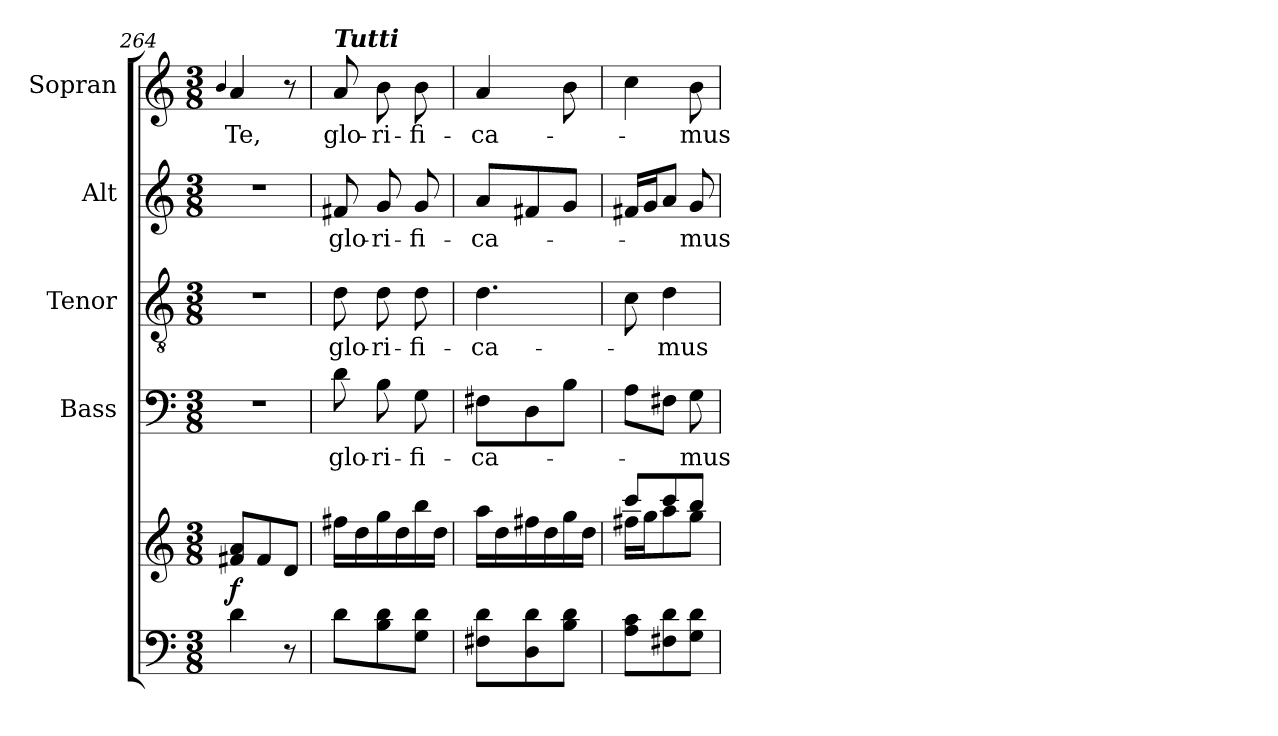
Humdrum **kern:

**kern	**kern	**dynam	**kern	**text	**kern	**text	**kern	**text	**kern	**text
*part5	*part5	*part5	*part4	*part4	*part3	*part3	*part2	*part2	*part1	*part1
*staff6	*staff5	*staff5/6	*staff4	*staff4	*staff3	*staff3	*staff2	*staff2	*staff1	*staff1
*	*	*	*I"Bass	*	*I"Tenor	*	*I"Alt	*	*I"Sopran	*
*	*	*	*I'B.	*	*I'T.	*	*I'A.	*	*I'S.	*
*clefF4	*clefG2	*	*clefF4	*	*clefGv2	*	*clefG2	*	*clefG2	*
*k[]	*k[]	*	*k[]	*	*k[]	*	*k[]	*	*k[]	*
*C:	*C:	*	*C:	*	*C:	*	*C:	*	*C:	*
*M3/8	*M3/8	*	*M3/8	*	*M3/8	*	*M3/8	*	*M3/8	*
=264	=264	=264	=264	=264	=264	=264	=264	=264	=264	=264
.	.	.	.	.	.	.	.	.	4qqb/	.
!	!	!LO:DY:b	!	!	!	!	!	!	!	!LO:LY:b
4d\	8f#X/ 8a/L	f	4.r	.	4.r	.	4.r	.	4a/	Te,
.	8f#/	.	.	.	.	.	.	.	.	.
8r	8d/J	.	.	.	.	.	.	.	8r	.
=265	=265	=265	=265	=265	=265	=265	=265	=265	=265	=265
!	!	!	!	!	!	!	!	!	!LO:TX:a:Bi:t=Tutti	!
!	!	!	!	!LO:LY:b	!	!LO:LY:b	!	!LO:LY:b	!	!LO:LY:b
8d\L	16ff#X\LL	.	8d\	glo-	8d\	glo-	8f#X/	glo-	8a/	glo-
.	16dd\	.	.	.	.	.	.	.	.	.
!	!	!	!	!LO:LY:b	!	!LO:LY:b	!	!LO:LY:b	!	!LO:LY:b
8B\ 8d\	16gg\	.	8B\	-ri-	8d\	-ri-	8g/	-ri-	8b\	-ri-
.	16dd\	.	.	.	.	.	.	.	.	.
!	!	!	!	!LO:LY:b	!	!LO:LY:b	!	!LO:LY:b	!	!LO:LY:b
8G\ 8d\J	16bb\	.	8G\	-fi-	8d\	-fi-	8g/	-fi-	8b\	-fi-
.	16dd\JJ	.	.	.	.	.	.	.	.	.
=266	=266	=266	=266	=266	=266	=266	=266	=266	=266	=266
!	!	!	!	!LO:LY:b	!	!LO:LY:b	!	!LO:LY:b	!	!LO:LY:b
8F#X\ 8d\L	16aa\LL	.	8F#X\L	-ca-	4.d\	-ca-	8a/L	-ca-	4a/	-ca-
.	16dd\	.	.	.	.	.	.	.	.	.
8D\ 8d\	16ff#X\	.	8D\	.	.	.	8f#X/	.	.	.
.	16dd\	.	.	.	.	.	.	.	.	.
8B\ 8d\J	16gg\	.	8B\J	.	.	.	8g/J	.	8b\	.
.	16dd\JJ	.	.	.	.	.	.	.	.	.
=267	=267	=267	=267	=267	=267	=267	=267	=267	=267	=267
*	*^	*	*	*	*	*	*	*	*	*
8A\ 8c\L	8ccc/L	16ff#X\LL	.	8A\L	.	8c\	.	16f#X/LL	.	4cc\	.
.	.	16gg\J	.	.	.	.	.	16g/J	.	.	.
!	!	!	!	!	!	!	!LO:LY:b	!	!	!	!
8F#X\ 8d\	8ccc/	8aa\	.	8F#X\J	.	4d\	-mus	8a/J	.	.	.
!	!	!	!	!	!LO:LY:b	!	!	!	!LO:LY:b	!	!LO:LY:b
8G\ 8d\J	8bb/J	8gg\J	.	8G\	-mus	.	.	8g/	-mus	8b\	-mus
*	*v	*v	*	*	*	*	*	*	*	*	*
=	=	=	=	=	=	=	=	=	=	=
*-	*-	*-	*-	*-	*-	*-	*-	*-	*-	*-
